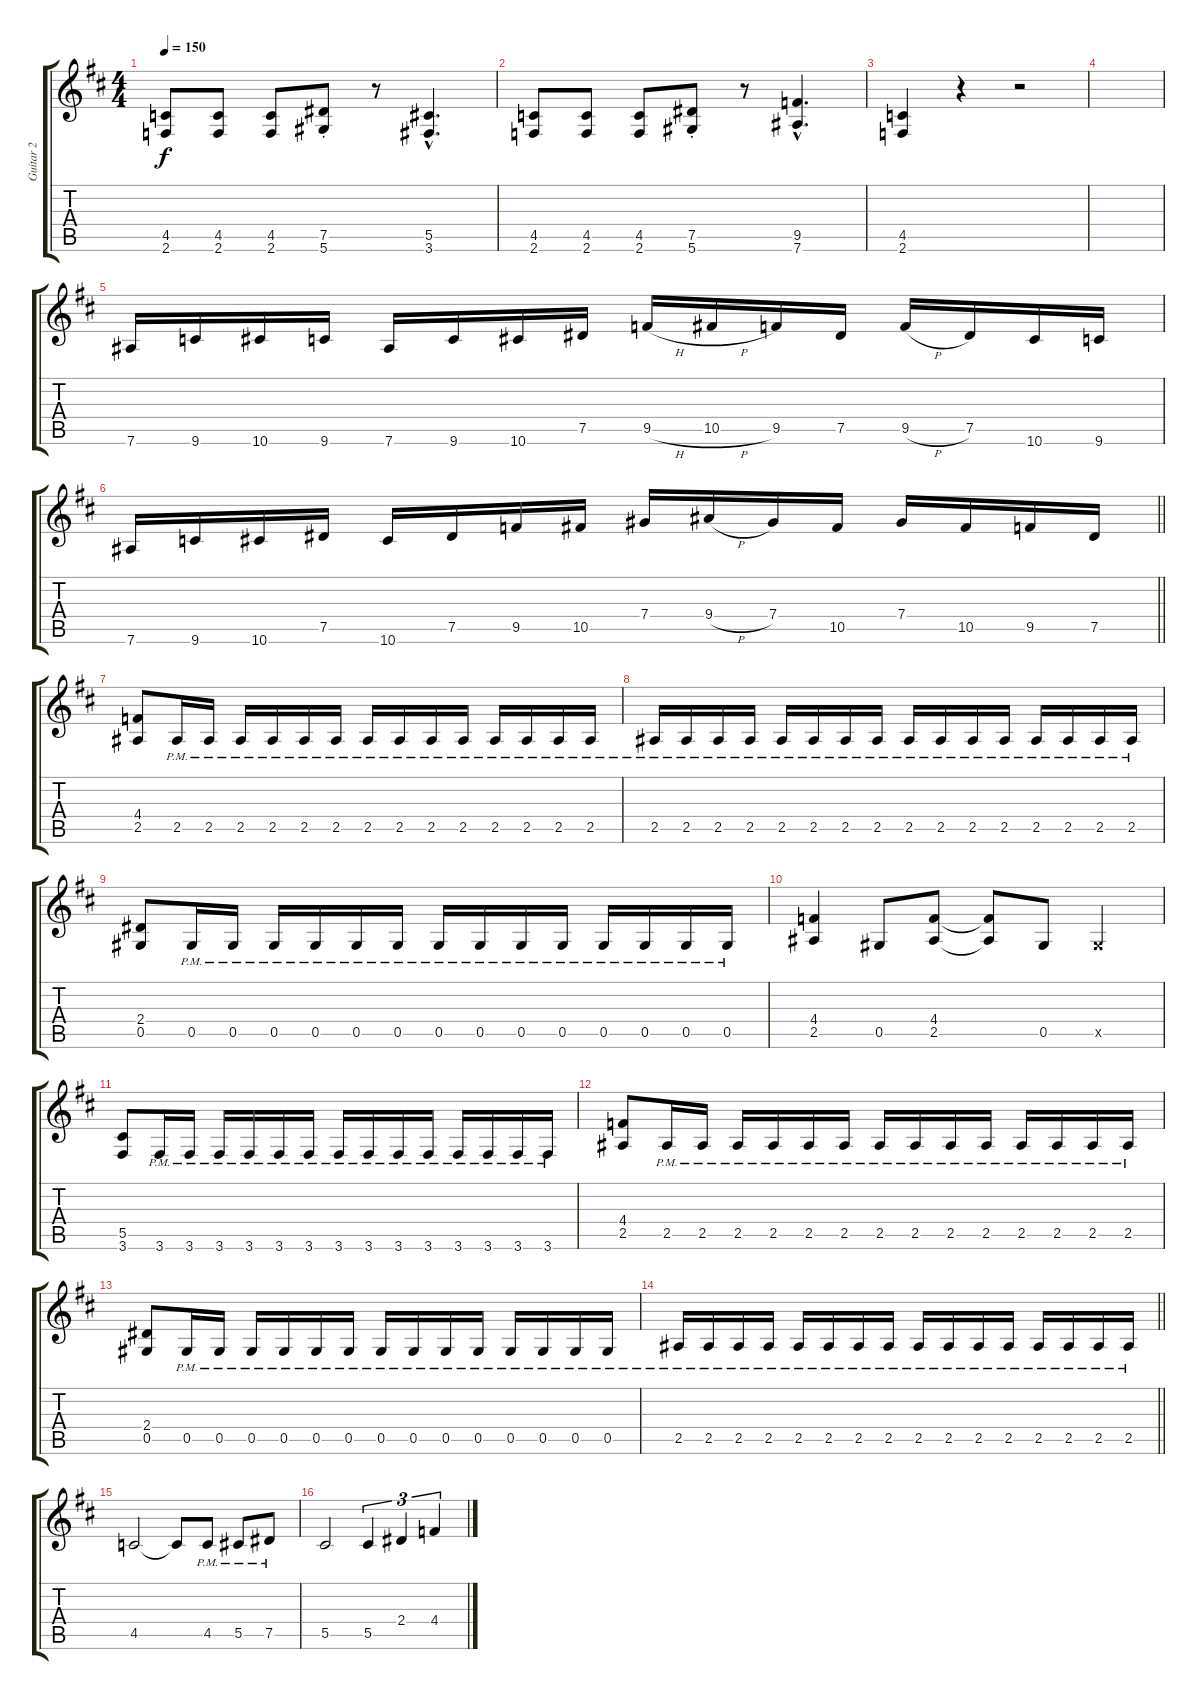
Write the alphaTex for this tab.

\track ("Guitar 2" "Guitar 2") {instrument distortionguitar}
\staff {score tabs}
\tuning (Eb4 Bb3 Gb3 Db3 Ab2 Eb2) {hide}
\ts (4 4)
\tempo 150
\clef g2
\ks d
(4.5 2.6).8{dy f instrument distortionguitar} (4.5 2.6).8 (4.5 2.6).8 (7.5{st} 5.6{st}).8 r.8 (5.5{hac} 3.6{hac}).4{d} |
(4.5 2.6).8 (4.5 2.6).8 (4.5 2.6).8 (7.5{st} 5.6{st}).8 r.8 (9.5{hac} 7.6{hac}).4{d} |
(4.5 2.6).4 r.4 r.2 |
|
7.6.16 9.6.16 10.6.16 9.6.16 7.6.16 9.6.16 10.6.16 7.5.16 9.5{h}.16 10.5{h}.16 9.5.16 7.5.16 9.5{h}.16 7.5.16 10.6.16 9.6.16 |
\barLineRight lightlight
7.6.16 9.6.16 10.6.16 7.5.16 10.6.16 7.5.16 9.5.16 10.5.16 7.4.16 9.4{h}.16 7.4.16 10.5.16 7.4.16 10.5.16 9.5.16 7.5.16 |
(4.4 2.5).8 2.5{pm}.16 2.5{pm}.16 2.5{pm}.16 2.5{pm}.16 2.5{pm}.16 2.5{pm}.16 2.5{pm}.16 2.5{pm}.16 2.5{pm}.16 2.5{pm}.16 2.5{pm}.16 2.5{pm}.16 2.5{pm}.16 2.5{pm}.16 |
2.5{pm}.16 2.5{pm}.16 2.5{pm}.16 2.5{pm}.16 2.5{pm}.16 2.5{pm}.16 2.5{pm}.16 2.5{pm}.16 2.5{pm}.16 2.5{pm}.16 2.5{pm}.16 2.5{pm}.16 2.5{pm}.16 2.5{pm}.16 2.5{pm}.16 2.5{pm}.16 |
(2.4 0.5).8 0.5{pm}.16 0.5{pm}.16 0.5{pm}.16 0.5{pm}.16 0.5{pm}.16 0.5{pm}.16 0.5{pm}.16 0.5{pm}.16 0.5{pm}.16 0.5{pm}.16 0.5{pm}.16 0.5{pm}.16 0.5{pm}.16 0.5{pm}.16 |
(4.4 2.5).4 0.5.8 (4.4 2.5).8 (4.4{t} 2.5{t}).8 0.5.8 0.5{x}.4 |
(5.5 3.6).8 3.6{pm}.16 3.6{pm}.16 3.6{pm}.16 3.6{pm}.16 3.6{pm}.16 3.6{pm}.16 3.6{pm}.16 3.6{pm}.16 3.6{pm}.16 3.6{pm}.16 3.6{pm}.16 3.6{pm}.16 3.6{pm}.16 3.6{pm}.16 |
(4.4 2.5).8 2.5{pm}.16 2.5{pm}.16 2.5{pm}.16 2.5{pm}.16 2.5{pm}.16 2.5{pm}.16 2.5{pm}.16 2.5{pm}.16 2.5{pm}.16 2.5{pm}.16 2.5{pm}.16 2.5{pm}.16 2.5{pm}.16 2.5{pm}.16 |
(2.4 0.5).8 0.5{pm}.16 0.5{pm}.16 0.5{pm}.16 0.5{pm}.16 0.5{pm}.16 0.5{pm}.16 0.5{pm}.16 0.5{pm}.16 0.5{pm}.16 0.5{pm}.16 0.5{pm}.16 0.5{pm}.16 0.5{pm}.16 0.5{pm}.16 |
\barLineRight lightlight
2.5{pm}.16 2.5{pm}.16 2.5{pm}.16 2.5{pm}.16 2.5{pm}.16 2.5{pm}.16 2.5{pm}.16 2.5{pm}.16 2.5{pm}.16 2.5{pm}.16 2.5{pm}.16 2.5{pm}.16 2.5{pm}.16 2.5{pm}.16 2.5{pm}.16 2.5{pm}.16 |
4.5.2 4.5{t}.8 4.5{pm}.8 5.5{pm}.8 7.5{pm}.8 |
5.5.2 5.5.4{tu (3 2)} 2.4.4{tu (3 2)} 4.4.4{tu (3 2)}
